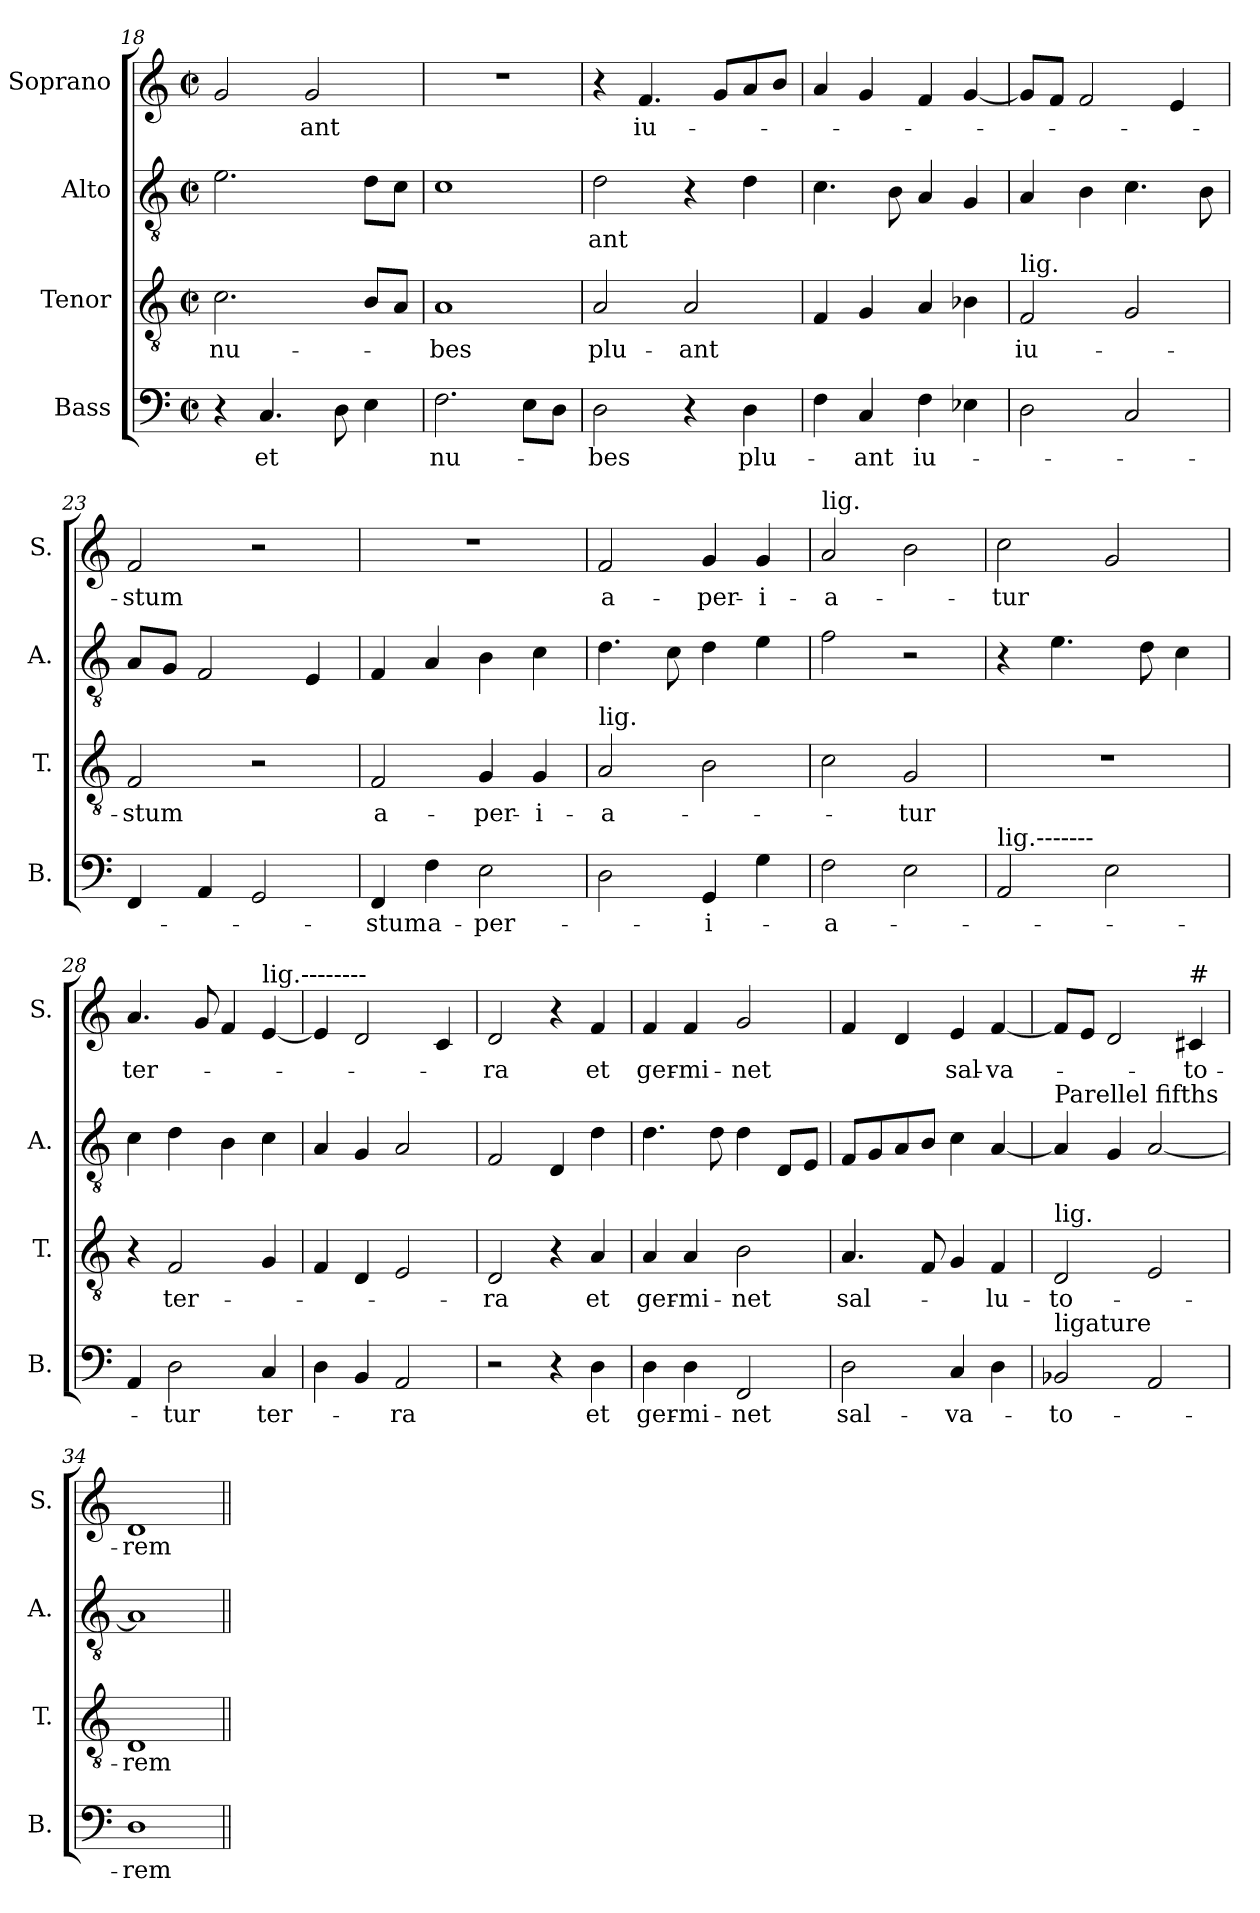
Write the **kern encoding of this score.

**kern	**text	**kern	**text	**kern	**text	**kern	**text
*part4	*part4	*part3	*part3	*part2	*part2	*part1	*part1
*staff4	*staff4	*staff3	*staff3	*staff2	*staff2	*staff1	*staff1
*I"Bass	*	*I"Tenor	*	*I"Alto	*	*I"Soprano	*
*I'B.	*	*I'T.	*	*I'A.	*	*I'S.	*
*clefF4	*	*clefGv2	*	*clefGv2	*	*clefG2	*
*k[]	*	*k[]	*	*k[]	*	*k[]	*
*M2/2	*	*M2/2	*	*M2/2	*	*M2/2	*
*met(c|)	*	*met(c|)	*	*met(c|)	*	*met(c|)	*
=18	=18	=18	=18	=18	=18	=18	=18
!	!	!	!LO:LY:b	!	!	!	!
4r	.	2.c\	nu-	2.e\	.	2g/	.
!	!LO:LY:b	!	!	!	!	!	!
4.C/	-et	.	.	.	.	.	.
!	!	!	!	!	!	!	!LO:LY:b
.	.	.	.	.	.	2g/	-ant
8D\	.	.	.	.	.	.	.
4E\	.	8B/L	.	8d\L	.	.	.
.	.	8A/J	.	8c\J	.	.	.
=19	=19	=19	=19	=19	=19	=19	=19
!	!LO:LY:b	!	!LO:LY:b	!	!	!	!
2.F\	nu-	1A	-bes	1c	.	1r	.
8E\L	.	.	.	.	.	.	.
8D\J	.	.	.	.	.	.	.
=20	=20	=20	=20	=20	=20	=20	=20
!	!LO:LY:b	!	!LO:LY:b	!	!LO:LY:b	!	!
2D\	-bes	2A/	plu-	2d\	ant	4r	.
!	!	!	!	!	!	!	!LO:LY:b
.	.	.	.	.	.	4.f/	iu-
!	!	!	!LO:LY:b	!	!	!	!
4r	.	2A/	-ant	4r	.	.	.
.	.	.	.	.	.	8g/L	.
!	!LO:LY:b	!	!	!	!	!	!
4D\	plu-	.	.	4d\	.	8a/	.
.	.	.	.	.	.	8b/J	.
=21	=21	=21	=21	=21	=21	=21	=21
4F\	.	4F/	.	4.c\	.	4a/	.
!	!LO:LY:b	!	!	!	!	!	!
4C/	-ant	4G/	.	.	.	4g/	.
.	.	.	.	8B\	.	.	.
!	!LO:LY:b	!	!	!	!	!	!
4F\	iu-	4A/	.	4A/	.	4f/	.
4E-X\	.	4B-X\	.	4G/	.	[4g/	.
=22	=22	=22	=22	=22	=22	=22	=22
!	!	!LO:TX:a:t=lig.	!	!	!	!	!
!	!	!	!LO:LY:b	!	!	!	!
2D\	.	2F/	iu-	4A/	.	8g/L]	.
.	.	.	.	.	.	8f/J	.
.	.	.	.	4B\	.	2f/	.
2C/	.	2G/	.	4.c\	.	.	.
.	.	.	.	.	.	4e/	.
.	.	.	.	8B\	.	.	.
=23	=23	=23	=23	=23	=23	=23	=23
!	!	!	!LO:LY:b	!	!	!	!LO:LY:b
4FF/	.	2F/	-stum	8A/L	.	2f/	-stum
.	.	.	.	8G/J	.	.	.
4AA/	.	.	.	2F/	.	.	.
2GG/	.	2r	.	.	.	2r	.
.	.	.	.	4E/	.	.	.
=24	=24	=24	=24	=24	=24	=24	=24
!	!LO:LY:b	!	!LO:LY:b	!	!	!	!
4FF/	-stum	2F/	a-	4F/	.	1r	.
!	!LO:LY:b	!	!	!	!	!	!
4F\	a-	.	.	4A/	.	.	.
!	!LO:LY:b	!	!LO:LY:b	!	!	!	!
2E\	-per-	4G/	-per-	4B\	.	.	.
!	!	!	!LO:LY:b	!	!	!	!
.	.	4G/	-i-	4c\	.	.	.
=25	=25	=25	=25	=25	=25	=25	=25
!	!	!LO:TX:a:t=lig.	!	!	!	!	!
!	!	!	!LO:LY:b	!	!	!	!LO:LY:b
2D\	.	2A/	-a-	4.d\	.	2f/	a-
.	.	.	.	8c\	.	.	.
!	!LO:LY:b	!	!	!	!	!	!LO:LY:b
4GG/	-i-	2B\	.	4d\	.	4g/	-per-
!	!	!	!	!	!	!	!LO:LY:b
4G\	.	.	.	4e\	.	4g/	-i-
=26	=26	=26	=26	=26	=26	=26	=26
!	!	!	!	!	!	!LO:TX:a:t=lig.	!
!	!LO:LY:b	!	!	!	!	!	!LO:LY:b
2F\	-a-	2c\	.	2f\	.	2a/	-a-
!	!	!	!LO:LY:b	!	!	!	!
2E\	.	2G/	-tur	2r	.	2b\	.
=27	=27	=27	=27	=27	=27	=27	=27
!LO:TX:a:t=lig.-------	!	!	!	!	!	!	!
!	!	!	!	!	!	!	!LO:LY:b
2AA/	.	1r	.	4r	.	2cc\	-tur
.	.	.	.	4.e\	.	.	.
2E\	.	.	.	.	.	2g/	.
.	.	.	.	8d\	.	.	.
.	.	.	.	4c\	.	.	.
=28	=28	=28	=28	=28	=28	=28	=28
!	!	!	!	!	!	!	!LO:LY:b
4AA/	.	4r	.	4c\	.	4.a/	ter-
!	!LO:LY:b	!	!LO:LY:b	!	!	!	!
2D\	-tur	2F/	ter-	4d\	.	.	.
.	.	.	.	.	.	8g/	.
.	.	.	.	4B\	.	4f/	.
!	!	!	!	!	!	!LO:TX:a:t=lig.--------	!
!	!LO:LY:b	!	!	!	!	!	!
4C/	ter-	4G/	.	4c\	.	[4e/	.
=29	=29	=29	=29	=29	=29	=29	=29
4D\	.	4F/	.	4A/	.	4e/]	.
4BB/	.	4D/	.	4G/	.	2d/	.
!	!LO:LY:b	!	!	!	!	!	!
2AA/	-ra	2E/	.	2A/	.	.	.
.	.	.	.	.	.	4c/	.
=30	=30	=30	=30	=30	=30	=30	=30
!	!	!	!LO:LY:b	!	!	!	!LO:LY:b
2r	.	2D/	-ra	2F/	.	2d/	-ra
4r	.	4r	.	4D/	.	4r	.
!	!LO:LY:b	!	!LO:LY:b	!	!	!	!LO:LY:b
4D\	et	4A/	et	4d\	.	4f/	et
=31	=31	=31	=31	=31	=31	=31	=31
!	!LO:LY:b	!	!LO:LY:b	!	!	!	!LO:LY:b
4D\	ger-	4A/	ger-	4.d\	.	4f/	ger-
!	!LO:LY:b	!	!LO:LY:b	!	!	!	!LO:LY:b
4D\	-mi-	4A/	-mi-	.	.	4f/	-mi-
.	.	.	.	8d\	.	.	.
!	!LO:LY:b	!	!LO:LY:b	!	!	!	!LO:LY:b
2FF/	-net	2B\	-net	4d\	.	2g/	-net
.	.	.	.	8D/L	.	.	.
.	.	.	.	8E/J	.	.	.
=32	=32	=32	=32	=32	=32	=32	=32
!	!LO:LY:b	!	!LO:LY:b	!	!	!	!
2D\	sal-	4.A/	sal-	8F/L	.	4f/	.
.	.	.	.	8G/	.	.	.
.	.	.	.	8A/	.	4d/	.
.	.	8F/	.	8B/J	.	.	.
!	!LO:LY:b	!	!	!	!	!	!LO:LY:b
4C/	-va-	4G/	.	4c\	.	4e/	sal-
!	!	!	!LO:LY:b	!	!	!	!LO:LY:b
4D\	.	4F/	-lu-	[4A/	.	[4f/	-va-
=33	=33	=33	=33	=33	=33	=33	=33
!	!	!	!	!LO:TX:a:t=Parellel fifths	!	!	!
!	!	!LO:TX:a:t=lig.	!	!	!	!	!
!LO:TX:a:t=ligature	!	!	!	!	!	!	!
!	!LO:LY:b	!	!LO:LY:b	!	!	!	!
2BB-X/	-to-	2D/	-to-	4A/]	.	8f/L]	.
.	.	.	.	.	.	8e/J	.
.	.	.	.	4G/	.	2d/	.
2AA/	.	2E/	.	[2A/	.	.	.
!	!	!	!	!	!	!LO:TX:a:t=#	!
!	!	!	!	!	!	!	!LO:LY:b
.	.	.	.	.	.	4c#X/	-to-
=34	=34	=34	=34	=34	=34	=34	=34
!	!LO:LY:b	!	!LO:LY:b	!	!	!	!LO:LY:b
1D	-rem	1D	-rem	1A]	.	1d	-rem
=||	=||	=||	=||	=||	=||	=||	=||
*-	*-	*-	*-	*-	*-	*-	*-
